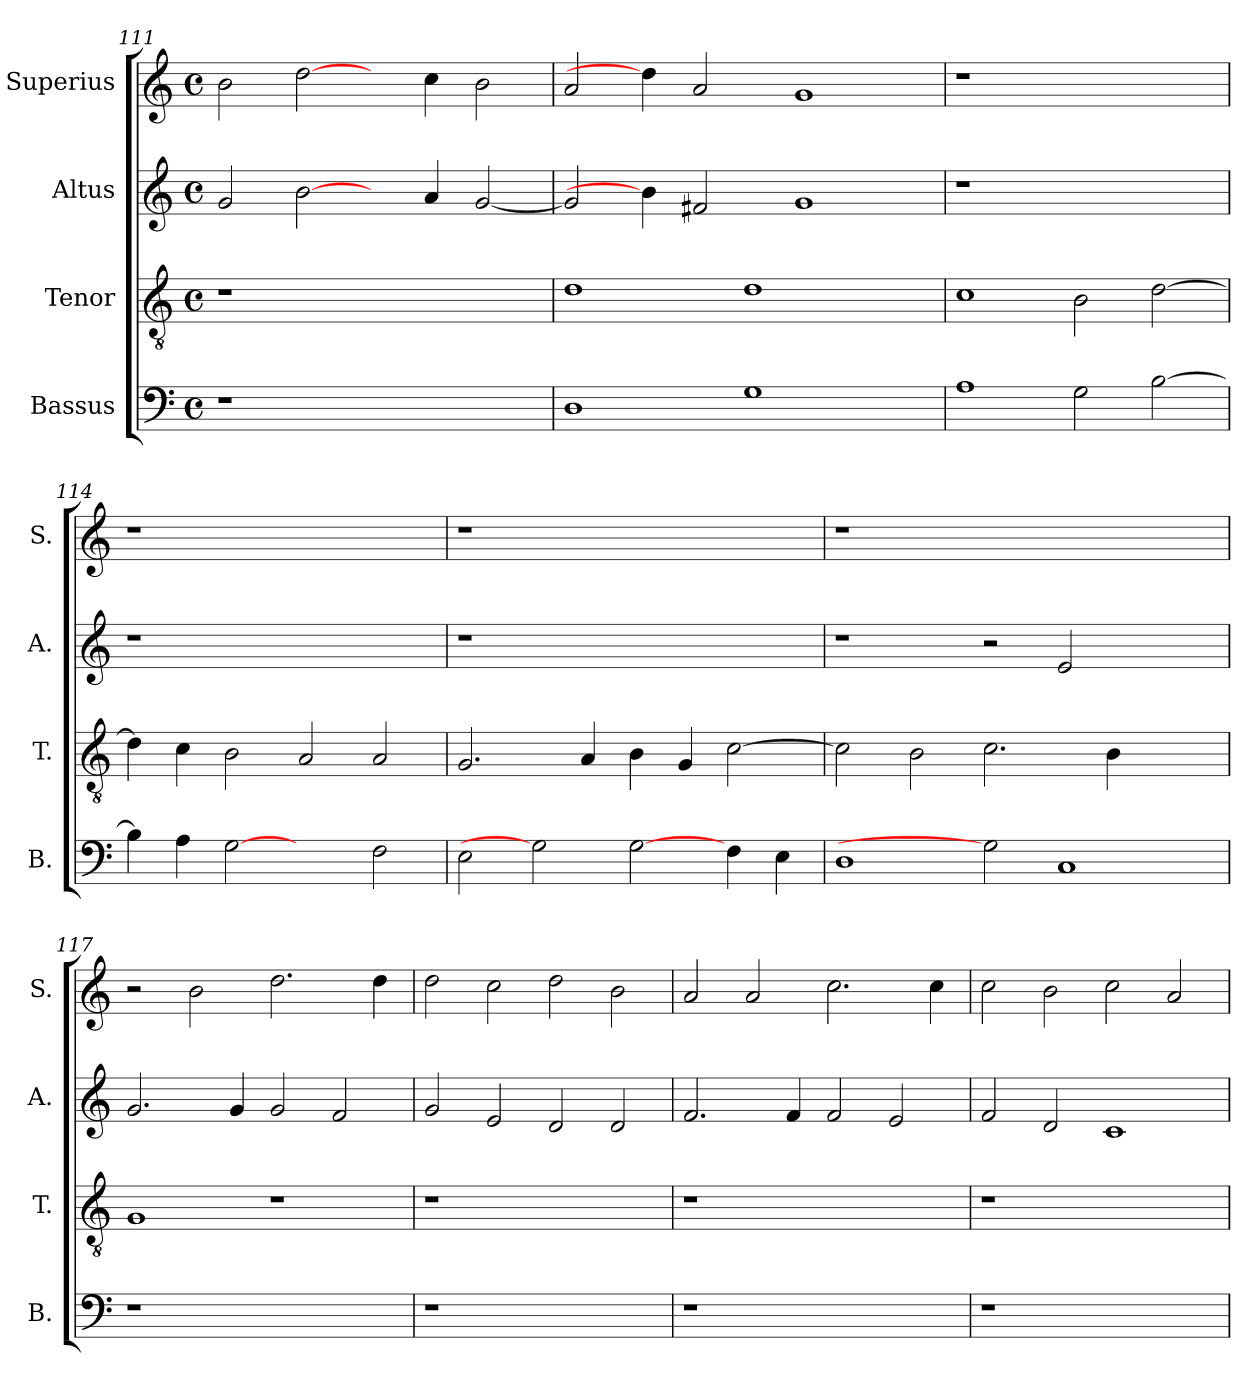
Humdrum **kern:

**kern	**kern	**kern	**kern
*part4	*part3	*part2	*part1
*staff4	*staff3	*staff2	*staff1
*I"Bassus	*I"Tenor	*I"Altus	*I"Superius
*I'B.	*I'T.	*I'A.	*I'S.
*clefF4	*clefGv2	*clefG2	*clefG2
*	*ITrd7c12	*	*
*k[]	*k[]	*k[]	*k[]
*C:	*C:	*C:	*C:
*M4/4	*M4/4	*M4/4	*M4/4
*met(c)	*met(c)	*met(c)	*met(c)
=111	=111	=111	=111
!LO:N:vis=1	!LO:N:vis=1	!	!
1r	1r	2gi/	2bi\
.	.	[2bi\	[2ddi\
1ryy	1ryy	4ryy	4ryy
.	.	4ai/	4cci\
.	.	[<2gi/	2bi\
=112	=112	=112	=112
1Di	1Di	2gi/]	2ai/
.	.	4bi\]	4ddi\]
.	.	2f#Xi/	2ai/
1Gi	1Di	.	.
.	.	1gi	1gi
4ryy	4ryy	.	.
=113	=113	=113	=113
!	!	!LO:N:vis=1	!LO:N:vis=1
1Ai	1Ci	1r	1r
2Gi\	2BBi\	1ryy	1ryy
[>2Bi\	[>2Di\	.	.
!!LO:LB:g=z
=114	=114	=114	=114
!	!	!LO:N:vis=1	!LO:N:vis=1
4Bi\]	4Di\]	1r	1r
4Ai\	4Ci\	.	.
[2Gi	2BBi\	.	.
2ryy	2AAi/	1ryy	1ryy
2Fi\	2AAi/	.	.
=115	=115	=115	=115
!	!	!LO:N:vis=1	!LO:N:vis=1
2Ei\	2.GGi/	1r	1r
2Gi]	.	.	.
.	4AAi/	.	.
[2Gi	4BBi\	1ryy	1ryy
.	4GGi/	.	.
4Fi\	[>2Ci\	.	.
4Ei\	.	.	.
=116	=116	=116	=116
!	!	!	!LO:N:vis=1
1Di	2Ci\]	1r	1r
.	2BBi\	.	.
2Gi]	2.Ci\	2r	1.ryy
1Ci	.	2ei/	.
.	4BBi\	.	.
.	2ryy	2ryy	.
=117	=117	=117	=117
!LO:N:vis=1	!	!	!
1r	1GGi	2.gi/	2r
.	.	.	2bi\
.	.	4gi/	.
1ryy	1r	2gi/	2.ddi\
.	.	2fi/	.
.	.	.	4ddi\
=118	=118	=118	=118
!LO:N:vis=1	!LO:N:vis=1	!	!
1r	1r	2gi/	2ddi\
.	.	2ei/	2cci\
1ryy	1ryy	2di/	2ddi\
.	.	2di/	2bi\
!!LO:PB:g=z
=119	=119	=119	=119
!LO:N:vis=1	!LO:N:vis=1	!	!
1r	1r	2.fi/	2ai/
.	.	.	2ai/
.	.	4fi/	.
1ryy	1ryy	2fi/	2.cci\
.	.	2ei/	.
.	.	.	4cci\
=120	=120	=120	=120
!LO:N:vis=1	!LO:N:vis=1	!	!
1r	1r	2fi/	2cci\
.	.	2di/	2bi\
1ryy	1ryy	1ci	2cci\
.	.	.	2ai/
=	=	=	=
*-	*-	*-	*-
